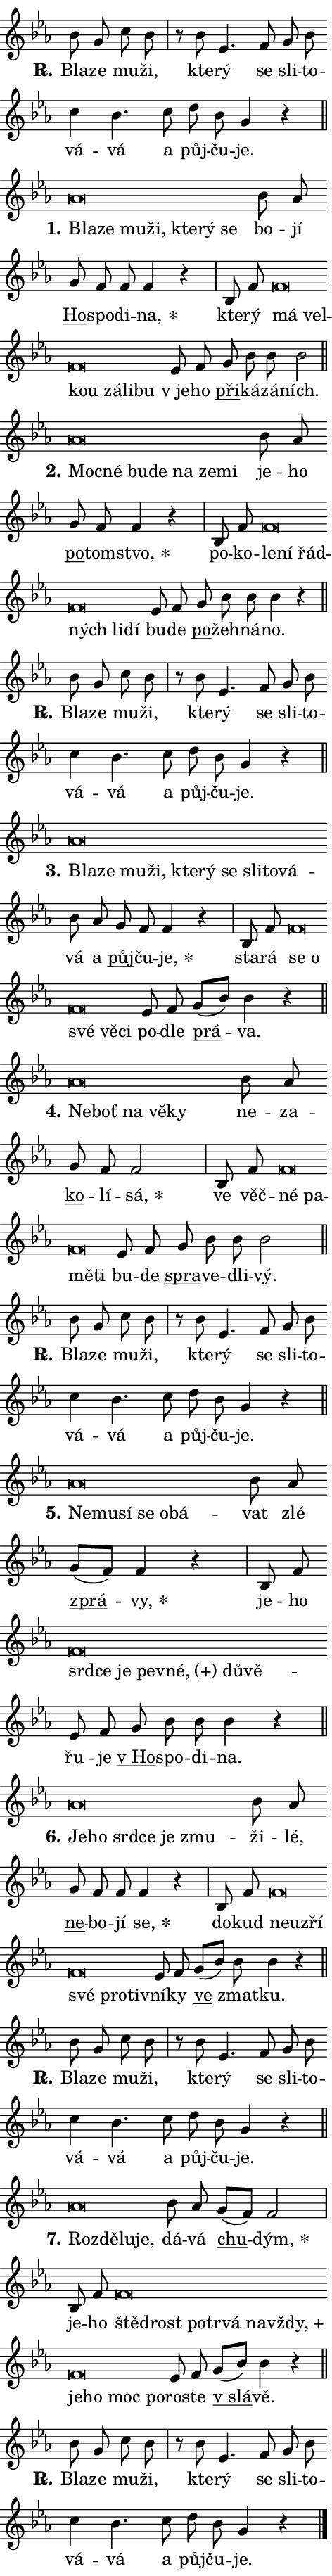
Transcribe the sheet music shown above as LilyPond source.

\version "2.24.0"
\header { tagline = "" }
\paper {
  indent = 0\cm
  top-margin = 0\cm
  right-margin = 0.13\cm % to fit lyric hyphens
  bottom-margin = 0\cm
  left-margin = 0\cm
  paper-width = 8\cm
  page-breaking = #ly:one-page-breaking
  system-system-spacing.basic-distance = #11
  score-system-spacing.basic-distance = #11
  ragged-last = ##f
}


%% Author: Thomas Morley
%% https://lists.gnu.org/archive/html/lilypond-user/2020-05/msg00002.html
#(define (line-position grob)
"Returns position of @var[grob} in current system:
   @code{'start}, if at first time-step
   @code{'end}, if at last time-step
   @code{'middle} otherwise
"
  (let* ((col (ly:item-get-column grob))
         (ln (ly:grob-object col 'left-neighbor))
         (rn (ly:grob-object col 'right-neighbor))
         (col-to-check-left (if (ly:grob? ln) ln col))
         (col-to-check-right (if (ly:grob? rn) rn col))
         (break-dir-left
           (and
             (ly:grob-property col-to-check-left 'non-musical #f)
             (ly:item-break-dir col-to-check-left)))
         (break-dir-right
           (and
             (ly:grob-property col-to-check-right 'non-musical #f)
             (ly:item-break-dir col-to-check-right))))
        (cond ((eqv? 1 break-dir-left) 'start)
              ((eqv? -1 break-dir-right) 'end)
              (else 'middle))))

#(define (tranparent-at-line-position vctor)
  (lambda (grob)
  "Relying on @code{line-position} select the relevant enry from @var{vctor}.
Used to determine transparency,"
    (case (line-position grob)
      ((end) (not (vector-ref vctor 0)))
      ((middle) (not (vector-ref vctor 1)))
      ((start) (not (vector-ref vctor 2))))))

noteHeadBreakVisibility =
#(define-music-function (break-visibility)(vector?)
"Makes @code{NoteHead}s transparent relying on @var{break-visibility}"
#{
  \override NoteHead.transparent =
    #(tranparent-at-line-position break-visibility)
#})

#(define delete-ledgers-for-transparent-note-heads
  (lambda (grob)
    "Reads whether a @code{NoteHead} is transparent.
If so this @code{NoteHead} is removed from @code{'note-heads} from
@var{grob}, which is supposed to be @code{LedgerLineSpanner}.
As a result ledgers are not printed for this @code{NoteHead}"
    (let* ((nhds-array (ly:grob-object grob 'note-heads))
           (nhds-list
             (if (ly:grob-array? nhds-array)
                 (ly:grob-array->list nhds-array)
                 '()))
           ;; Relies on the transparent-property being done before
           ;; Staff.LedgerLineSpanner.after-line-breaking is executed.
           ;; This is fragile ...
           (to-keep
             (remove
               (lambda (nhd)
                 (ly:grob-property nhd 'transparent #f))
               nhds-list)))
      ;; TODO find a better method to iterate over grob-arrays, similiar
      ;; to filter/remove etc for lists
      ;; For now rebuilt from scratch
      (set! (ly:grob-object grob 'note-heads)  '())
      (for-each
        (lambda (nhd)
          (ly:pointer-group-interface::add-grob grob 'note-heads nhd))
        to-keep))))

squashNotes = {
  \override NoteHead.X-extent = #'(-0.2 . 0.2)
  \override NoteHead.Y-extent = #'(-0.75 . 0)
  \override NoteHead.stencil =
    #(lambda (grob)
       (let ((pos (ly:grob-property grob 'staff-position)))
         (begin
           (if (< pos -7) (display "ERROR: Lower brevis then expected\n") (display ""))
           (if (<= pos -6) ly:text-interface::print ly:note-head::print))))
}
unSquashNotes = {
  \revert NoteHead.X-extent
  \revert NoteHead.Y-extent
  \revert NoteHead.stencil
}

hideNotes = \noteHeadBreakVisibility #begin-of-line-visible
unHideNotes = \noteHeadBreakVisibility #all-visible

% work-around for resetting accidentals
% https://lilypond.org/doc/v2.23/Documentation/notation/displaying-rhythms#unmetered-music
cadenzaMeasure = {
  \cadenzaOff
  \partial 1024 s1024
  \cadenzaOn
}

#(define-markup-command (accent layout props text) (markup?)
  "Underline accented syllable"
  (interpret-markup layout props
    #{\markup \override #'(offset . 4.3) \underline { #text }#}))

responsum = \markup \concat {
  "R" \hspace #-1.05 \path #0.1 #'((moveto 0 0.07) (lineto 0.9 0.8)) \hspace #0.05 "."
}

spaceSize = #0.6828661417322834 % exact space size for TeX Gyre Schola

\layout {
  \context {
    \Staff
    \remove "Time_signature_engraver"
    \override LedgerLineSpanner.after-line-breaking = #delete-ledgers-for-transparent-note-heads
  }
  \context {
    \Lyrics {
      \override LyricSpace.minimum-distance = \spaceSize
      \override LyricText.font-name = #"TeX Gyre Schola"
      \override LyricText.font-size = 1
      \override StanzaNumber.font-name = #"TeX Gyre Schola Bold"
      \override StanzaNumber.font-size = 1
    }
  }
  \context {
    \Score 
    \override NoteHead.text =
      #(lambda (grob) 
        (let ((pos (ly:grob-property grob 'staff-position)))
          #{\markup {
            \combine
              \halign #-0.55 \raise #(if (= pos -6) 0 0.5) \override #'(thickness . 2) \draw-line #'(3.2 . 0)
              \musicglyph "noteheads.sM1"
          }#}))
  }
}

% magnetic-lyrics.ily
%
%   written by
%     Jean Abou Samra <jean@abou-samra.fr>
%     Werner Lemberg <wl@gnu.org>
%
%   adapted by
%     Jiri Hon <jiri.hon@gmail.com>
%
% Version 2022-Apr-15

% https://www.mail-archive.com/lilypond-user@gnu.org/msg149350.html

#(define (Left_hyphen_pointer_engraver context)
   "Collect syllable-hyphen-syllable occurrences in lyrics and store
them in properties.  This engraver only looks to the left.  For
example, if the lyrics input is @code{foo -- bar}, it does the
following.

@itemize @bullet
@item
Set the @code{text} property of the @code{LyricHyphen} grob between
@q{foo} and @q{bar} to @code{foo}.

@item
Set the @code{left-hyphen} property of the @code{LyricText} grob with
text @q{foo} to the @code{LyricHyphen} grob between @q{foo} and
@q{bar}.
@end itemize

Use this auxiliary engraver in combination with the
@code{lyric-@/text::@/apply-@/magnetic-@/offset!} hook."
   (let ((hyphen #f)
         (text #f))
     (make-engraver
      (acknowledgers
       ((lyric-syllable-interface engraver grob source-engraver)
        (set! text grob)))
      (end-acknowledgers
       ((lyric-hyphen-interface engraver grob source-engraver)
        ;(when (not (grob::has-interface grob 'lyric-space-interface))
          (set! hyphen grob)));)
      ((stop-translation-timestep engraver)
       (when (and text hyphen)
         (ly:grob-set-object! text 'left-hyphen hyphen))
       (set! text #f)
       (set! hyphen #f)))))

#(define (lyric-text::apply-magnetic-offset! grob)
   "If the space between two syllables is less than the value in
property @code{LyricText@/.details@/.squash-threshold}, move the right
syllable to the left so that it gets concatenated with the left
syllable.

Use this function as a hook for
@code{LyricText@/.after-@/line-@/breaking} if the
@code{Left_@/hyphen_@/pointer_@/engraver} is active."
   (let ((hyphen (ly:grob-object grob 'left-hyphen #f)))
     (when hyphen
       (let ((left-text (ly:spanner-bound hyphen LEFT)))
         (when (grob::has-interface left-text 'lyric-syllable-interface)
           (let* ((common (ly:grob-common-refpoint grob left-text X))
                  (this-x-ext (ly:grob-extent grob common X))
                  (left-x-ext
                   (begin
                     ;; Trigger magnetism for left-text.
                     (ly:grob-property left-text 'after-line-breaking)
                     (ly:grob-extent left-text common X)))
                  ;; `delta` is the gap width between two syllables.
                  (delta (- (interval-start this-x-ext)
                            (interval-end left-x-ext)))
                  (details (ly:grob-property grob 'details))
                  (threshold (assoc-get 'squash-threshold details 0.2)))
             (when (< delta threshold)
               (let* (;; We have to manipulate the input text so that
                      ;; ligatures crossing syllable boundaries are not
                      ;; disabled.  For languages based on the Latin
                      ;; script this is essentially a beautification.
                      ;; However, for non-Western scripts it can be a
                      ;; necessity.
                      (lt (ly:grob-property left-text 'text))
                      (rt (ly:grob-property grob 'text))
                      (is-space (grob::has-interface hyphen 'lyric-space-interface))
                      (space (if is-space " " ""))
                      (extra-delta (if is-space spaceSize 0))
                      ;; Append new syllable.
                      (ltrt-space (if (and (string? lt) (string? rt))
                                (string-append lt space rt)
                                (make-concat-markup (list lt space rt))))
                      ;; Right-align `ltrt` to the right side.
                      (ltrt-space-markup (grob-interpret-markup
                               grob
                               (make-translate-markup
                                (cons (interval-length this-x-ext) 0)
                                (make-right-align-markup ltrt-space)))))
                 (begin
                   ;; Don't print `left-text`.
                   (ly:grob-set-property! left-text 'stencil #f)
                   ;; Set text and stencil (which holds all collected
                   ;; syllables so far) and shift it to the left.
                   (ly:grob-set-property! grob 'text ltrt-space)
                   (ly:grob-set-property! grob 'stencil ltrt-space-markup)
                   (ly:grob-translate-axis! grob (- (- delta extra-delta)) X))))))))))


#(define (lyric-hyphen::displace-bounds-first grob)
   ;; Make very sure this callback isn't triggered too early.
   (let ((left (ly:spanner-bound grob LEFT))
         (right (ly:spanner-bound grob RIGHT)))
     (ly:grob-property left 'after-line-breaking)
     (ly:grob-property right 'after-line-breaking)
     (ly:lyric-hyphen::print grob)))

squashThreshold = #0.4

\layout {
  \context {
    \Lyrics
    \consists #Left_hyphen_pointer_engraver
    \override LyricText.after-line-breaking =
      #lyric-text::apply-magnetic-offset!
    \override LyricHyphen.stencil = #lyric-hyphen::displace-bounds-first
    \override LyricText.details.squash-threshold = \squashThreshold
    \override LyricHyphen.minimum-distance = 0
    \override LyricHyphen.minimum-length = \squashThreshold
  }
}

squashText = \override LyricText.details.squash-threshold = 9999
unSquashText = \override LyricText.details.squash-threshold = \squashThreshold

leftText = \override LyricText.self-alignment-X = #LEFT
unLeftText = \revert LyricText.self-alignment-X

starOffset = #(lambda (grob) 
                (let ((x_offset (ly:self-alignment-interface::aligned-on-x-parent grob)))
                  (if (= x_offset 0) 0 (+ x_offset 1.2))))

star = #(define-music-function (syllable)(string?)
"Append star separator at the end of a syllable"
#{
  \once \override LyricText.X-offset = #starOffset
  \lyricmode { \markup {
    #syllable
    \override #'((font-name . "TeX Gyre Schola Bold")) \hspace #0.2 \lower #0.65 \larger "*"
  } }
#})

starAccent = #(define-music-function (syllable)(string?)
"Append star separator at the end of a syllable and make accent"
#{
  \once \override LyricText.X-offset = #starOffset
  \lyricmode { \markup {
    \accent #syllable
    \override #'((font-name . "TeX Gyre Schola Bold")) \hspace #0.2 \lower #0.65 \larger "*"
  } }
#})

breath = #(define-music-function (syllable)(string?)
"Append breathing indicator at the end of a syllable"
#{
  \lyricmode { \markup { #syllable "+" } }
#})

optionalBreath = #(define-music-function (syllable)(string?)
"Append optional breathing indicator at the end of a syllable"
#{
  \lyricmode { \markup { #syllable "(+)" } }
#})


\score {
    <<
        \new Voice = "melody" { \cadenzaOn \key es \major \relative { bes'8 g c bes \cadenzaMeasure \bar "|" r bes es,4. f8 \bar "" g bes \bar "" c4 bes4. c8 \bar "" d bes g4 r \cadenzaMeasure \bar "||" \break } }
        \new Lyrics \lyricsto "melody" { \lyricmode { \set stanza = \responsum
Bla -- ze mu -- ži, kte -- rý se sli -- to -- vá -- vá a půj -- ču -- je. } }
    >>
    \layout {}
}

\score {
    <<
        \new Voice = "melody" { \cadenzaOn \key es \major \relative { \squashNotes as'\breve*1/16 \hideNotes \breve*1/16 \bar "" \breve*1/16 \bar "" \breve*1/16 \bar "" \breve*1/16 \bar "" \breve*1/16 \breve*1/16 \bar "" \unHideNotes \unSquashNotes bes8 as \bar "" g f f f4 r \cadenzaMeasure \bar "|" bes,8 f' \bar "" \squashNotes f\breve*1/16 \hideNotes \breve*1/16 \bar "" \breve*1/16 \bar "" \breve*1/16 \bar "" \breve*1/16 \breve*1/16 \bar "" \unHideNotes \unSquashNotes es8 f \bar "" g bes bes bes2 \cadenzaMeasure \bar "||" \break } }
        \new Lyrics \lyricsto "melody" { \lyricmode { \set stanza = "1."
\leftText Bla -- \squashText ze mu -- ži, kte -- rý se \unLeftText \unSquashText bo -- jí \markup \accent Ho -- spo -- di -- \star na, kte -- rý \leftText má \squashText vel -- kou zá -- li -- bu \unLeftText \unSquashText "v je" -- ho \markup \accent při -- ká -- zá -- ních. } }
    >>
    \layout {}
}

\score {
    <<
        \new Voice = "melody" { \cadenzaOn \key es \major \relative { \squashNotes as'\breve*1/16 \hideNotes \breve*1/16 \bar "" \breve*1/16 \bar "" \breve*1/16 \bar "" \breve*1/16 \bar "" \breve*1/16 \breve*1/16 \bar "" \unHideNotes \unSquashNotes bes8 as \bar "" g f f4 r \cadenzaMeasure \bar "|" bes,8 f' \bar "" \squashNotes f\breve*1/16 \hideNotes \breve*1/16 \bar "" \breve*1/16 \bar "" \breve*1/16 \bar "" \breve*1/16 \breve*1/16 \bar "" \unHideNotes \unSquashNotes es8 f \bar "" g bes bes bes4 r \cadenzaMeasure \bar "||" \break } }
        \new Lyrics \lyricsto "melody" { \lyricmode { \set stanza = "2."
\leftText Moc -- \squashText né bu -- de na ze -- mi \unLeftText \unSquashText je -- ho \markup \accent po -- tom -- \star stvo, po -- ko -- \leftText le -- \squashText ní řád -- ných li -- dí \unLeftText \unSquashText bu -- de \markup \accent po -- žeh -- ná -- no. } }
    >>
    \layout {}
}

\score {
    <<
        \new Voice = "melody" { \cadenzaOn \key es \major \relative { bes'8 g c bes \cadenzaMeasure \bar "|" r bes es,4. f8 \bar "" g bes \bar "" c4 bes4. c8 \bar "" d bes g4 r \cadenzaMeasure \bar "||" \break } }
        \new Lyrics \lyricsto "melody" { \lyricmode { \set stanza = \responsum
Bla -- ze mu -- ži, kte -- rý se sli -- to -- vá -- vá a půj -- ču -- je. } }
    >>
    \layout {}
}

\score {
    <<
        \new Voice = "melody" { \cadenzaOn \key es \major \relative { \squashNotes as'\breve*1/16 \hideNotes \breve*1/16 \bar "" \breve*1/16 \bar "" \breve*1/16 \bar "" \breve*1/16 \bar "" \breve*1/16 \bar "" \breve*1/16 \bar "" \breve*1/16 \bar "" \breve*1/16 \breve*1/16 \bar "" \unHideNotes \unSquashNotes bes8 as \bar "" g f f4 r \cadenzaMeasure \bar "|" bes,8 f' \bar "" \squashNotes f\breve*1/16 \hideNotes \breve*1/16 \bar "" \breve*1/16 \bar "" \breve*1/16 \breve*1/16 \bar "" \unHideNotes \unSquashNotes es8 f \bar "" g[( bes)] bes4 r \cadenzaMeasure \bar "||" \break } }
        \new Lyrics \lyricsto "melody" { \lyricmode { \set stanza = "3."
\leftText Bla -- \squashText ze mu -- ži, kte -- rý se sli -- to -- vá -- \unLeftText \unSquashText vá a \markup \accent půj -- ču -- \star je, sta -- rá \leftText se \squashText o své vě -- ci \unLeftText \unSquashText po -- dle \markup \accent prá -- va. } }
    >>
    \layout {}
}

\score {
    <<
        \new Voice = "melody" { \cadenzaOn \key es \major \relative { \squashNotes as'\breve*1/16 \hideNotes \breve*1/16 \bar "" \breve*1/16 \bar "" \breve*1/16 \breve*1/16 \bar "" \unHideNotes \unSquashNotes bes8 as \bar "" g f f2 \cadenzaMeasure \bar "|" bes,8 f' \bar "" \squashNotes f\breve*1/16 \hideNotes \breve*1/16 \bar "" \breve*1/16 \breve*1/16 \bar "" \unHideNotes \unSquashNotes es8 f \bar "" g bes bes bes2 \cadenzaMeasure \bar "||" \break } }
        \new Lyrics \lyricsto "melody" { \lyricmode { \set stanza = "4."
\leftText Ne -- \squashText boť na vě -- ky \unLeftText \unSquashText ne -- za -- \markup \accent ko -- lí -- \star sá, ve věč -- \leftText né \squashText pa -- mě -- ti \unLeftText \unSquashText bu -- de \markup \accent spra -- ve -- dli -- vý. } }
    >>
    \layout {}
}

\score {
    <<
        \new Voice = "melody" { \cadenzaOn \key es \major \relative { bes'8 g c bes \cadenzaMeasure \bar "|" r bes es,4. f8 \bar "" g bes \bar "" c4 bes4. c8 \bar "" d bes g4 r \cadenzaMeasure \bar "||" \break } }
        \new Lyrics \lyricsto "melody" { \lyricmode { \set stanza = \responsum
Bla -- ze mu -- ži, kte -- rý se sli -- to -- vá -- vá a půj -- ču -- je. } }
    >>
    \layout {}
}

\score {
    <<
        \new Voice = "melody" { \cadenzaOn \key es \major \relative { \squashNotes as'\breve*1/16 \hideNotes \breve*1/16 \bar "" \breve*1/16 \bar "" \breve*1/16 \bar "" \breve*1/16 \breve*1/16 \bar "" \unHideNotes \unSquashNotes bes8 as \bar "" g[( f)] f4 r \cadenzaMeasure \bar "|" bes,8 f' \bar "" \squashNotes f\breve*1/16 \hideNotes \breve*1/16 \bar "" \breve*1/16 \bar "" \breve*1/16 \bar "" \breve*1/16 \bar "" \breve*1/16 \breve*1/16 \bar "" \unHideNotes \unSquashNotes es8 f \bar "" g bes bes bes4 r \cadenzaMeasure \bar "||" \break } }
        \new Lyrics \lyricsto "melody" { \lyricmode { \set stanza = "5."
\leftText Ne -- \squashText mu -- sí se o -- bá -- \unLeftText \unSquashText vat zlé \markup \accent zprá -- \star vy, je -- ho \leftText srd -- \squashText ce je pev -- \optionalBreath né, dů -- vě -- \unLeftText \unSquashText řu -- je \markup \accent "v Ho" -- spo -- di -- na. } }
    >>
    \layout {}
}

\score {
    <<
        \new Voice = "melody" { \cadenzaOn \key es \major \relative { \squashNotes as'\breve*1/16 \hideNotes \breve*1/16 \bar "" \breve*1/16 \bar "" \breve*1/16 \bar "" \breve*1/16 \breve*1/16 \bar "" \unHideNotes \unSquashNotes bes8 as \bar "" g f f f4 r \cadenzaMeasure \bar "|" bes,8 f' \bar "" \squashNotes f\breve*1/16 \hideNotes \breve*1/16 \bar "" \breve*1/16 \bar "" \breve*1/16 \bar "" \breve*1/16 \breve*1/16 \bar "" \unHideNotes \unSquashNotes es8 f \bar "" g[( bes)] bes bes4 r \cadenzaMeasure \bar "||" \break } }
        \new Lyrics \lyricsto "melody" { \lyricmode { \set stanza = "6."
\leftText Je -- \squashText ho srd -- ce je zmu -- \unLeftText \unSquashText ži -- lé, \markup \accent ne -- bo -- jí \star se, do -- kud \leftText ne -- \squashText u -- zří své pro -- tiv -- \unLeftText \unSquashText ní -- ky \markup \accent ve zmat -- ku. } }
    >>
    \layout {}
}

\score {
    <<
        \new Voice = "melody" { \cadenzaOn \key es \major \relative { bes'8 g c bes \cadenzaMeasure \bar "|" r bes es,4. f8 \bar "" g bes \bar "" c4 bes4. c8 \bar "" d bes g4 r \cadenzaMeasure \bar "||" \break } }
        \new Lyrics \lyricsto "melody" { \lyricmode { \set stanza = \responsum
Bla -- ze mu -- ži, kte -- rý se sli -- to -- vá -- vá a půj -- ču -- je. } }
    >>
    \layout {}
}

\score {
    <<
        \new Voice = "melody" { \cadenzaOn \key es \major \relative { \squashNotes as'\breve*1/16 \hideNotes \breve*1/16 \bar "" \breve*1/16 \breve*1/16 \bar "" \unHideNotes \unSquashNotes bes8 as \bar "" g[( f)] f2 \cadenzaMeasure \bar "|" bes,8 f' \bar "" \squashNotes f\breve*1/16 \hideNotes \breve*1/16 \bar "" \breve*1/16 \bar "" \breve*1/16 \bar "" \breve*1/16 \bar "" \breve*1/16 \bar "" \breve*1/16 \bar "" \breve*1/16 \bar "" \breve*1/16 \bar "" \breve*1/16 \breve*1/16 \bar "" \unHideNotes \unSquashNotes es8 f \bar "" g[( bes)] bes4 r \cadenzaMeasure \bar "||" \break } }
        \new Lyrics \lyricsto "melody" { \lyricmode { \set stanza = "7."
\leftText Roz -- \squashText dě -- lu -- je, \unLeftText \unSquashText dá -- vá \markup \accent chu -- \star dým, je -- ho \leftText ště -- \squashText drost po -- tr -- vá na -- \breath "vždy," je -- ho moc po -- \unLeftText \unSquashText ro -- ste \markup \accent "v slá" -- vě. } }
    >>
    \layout {}
}

\score {
    <<
        \new Voice = "melody" { \cadenzaOn \key es \major \relative { bes'8 g c bes \cadenzaMeasure \bar "|" r bes es,4. f8 \bar "" g bes \bar "" c4 bes4. c8 \bar "" d bes g4 r \cadenzaMeasure \bar "||" \break } \bar "|." }
        \new Lyrics \lyricsto "melody" { \lyricmode { \set stanza = \responsum
Bla -- ze mu -- ži, kte -- rý se sli -- to -- vá -- vá a půj -- ču -- je. } }
    >>
    \layout {}
}
